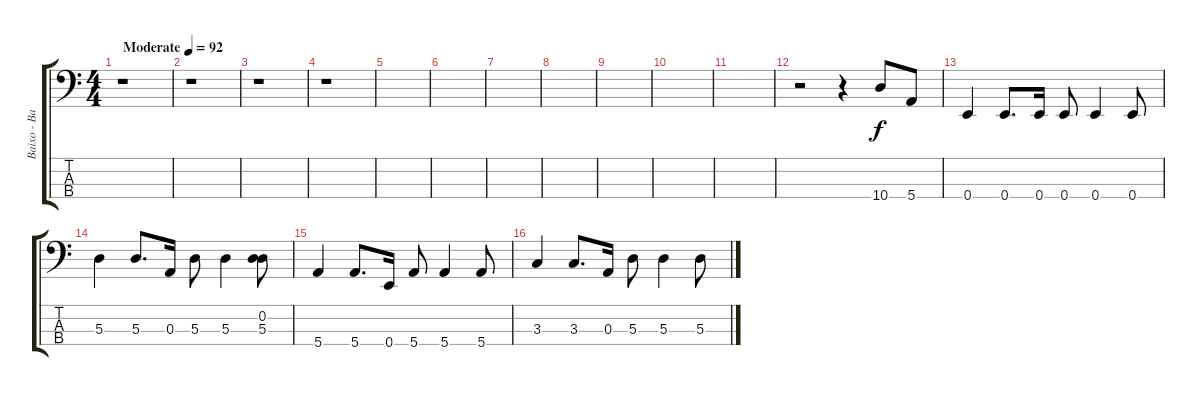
\track ("Baixo - Bass" "Baixo - Ba") {instrument electricbassfinger}
\staff {score tabs}
\tuning (G2 D2 A1 E1) {hide}
\ts (4 4)
\tempo (92 "Moderate")
\clef f4
\ks c
r.1{dy f instrument electricbassfinger} |
r.1 |
r.1 |
r.1 |
|
|
|
|
|
|
|
r.2 r.4 10.4.8 5.4.8 |
0.4.4 0.4.8{d} 0.4.16 0.4.8 0.4.4 0.4.8 |
5.3.4 5.3.8{d} 0.3.16 5.3.8 5.3.4 (0.2 5.3).8 |
5.4.4 5.4.8{d} 0.4.16 5.4.8 5.4.4 5.4.8 |
3.3.4 3.3.8{d} 0.3.16 5.3.8 5.3.4 5.3.8
